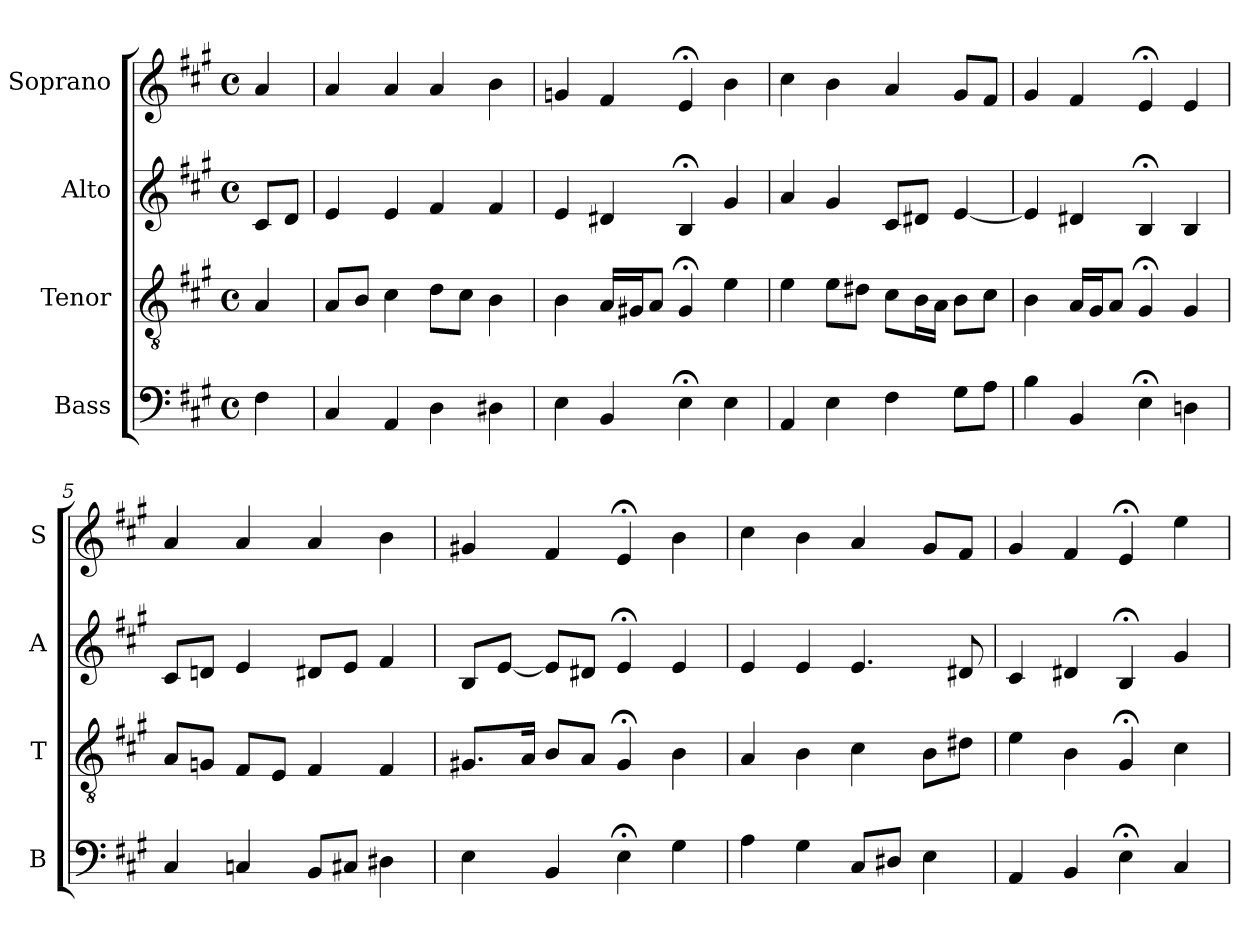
**kern	**kern	**kern	**kern
*part4	*part3	*part2	*part1
*staff4	*staff3	*staff2	*staff1
*I"Bass	*I"Tenor	*I"Alto	*I"Soprano
*I'B	*I'T	*I'A	*I'S
*clefF4	*clefGv2	*clefG2	*clefG2
*k[f#c#g#]	*k[f#c#g#]	*k[f#c#g#]	*k[f#c#g#]
*A:	*A:	*A:	*A:
*M4/4	*M4/4	*M4/4	*M4/4
*met(c)	*met(c)	*met(c)	*met(c)
*MM100	*MM100	*MM100	*MM100
=	=	=	=
4F#	4A	8c#L	4a
.	.	8dJ	.
=1	=1	=1	=1
4C#	8AL	4e	4a
.	8BJ	.	.
4AA	4c#	4e	4a
4D	8dL	4f#	4a
.	8c#J	.	.
4D#X	4B	4f#	4b
=2	=2	=2	=2
4E	4B	4e	4gn
4BB	16ALL	4d#X	4f#
.	16G#XJ	.	.
.	8AJ	.	.
4E;<	4G#;<	4B;<	4e;<
4E	4e	4g#	4b
=3	=3	=3	=3
4AA	4e	4a	4cc#
4E	8eL	4g#	4b
.	8d#XJ	.	.
4F#	8c#L	8c#L	4a
.	16BL	8d#XJ	.
.	16AJJ	.	.
8G#L	8BL	[4e	8g#L
8AJ	8c#J	.	8f#J
=4	=4	=4	=4
4Bi	4Bi	4ei]	4g#i
4BB	16ALL	4d#X	4f#
.	16G#J	.	.
.	8AJ	.	.
4E;<	4G#;<	4B;<	4e;<
4Dn	4G#	4B	4e
=5	=5	=5	=5
4C#	8AL	8c#L	4a
.	8GnJ	8dnJ	.
4Cn	8F#L	4e	4a
.	8EJ	.	.
8BBL	4F#	8d#XL	4a
8C#XJ	.	8eJ	.
4D#X	4F#	4f#	4b
=6	=6	=6	=6
4E	8.G#XL	8BL	4g#X
.	.	[8eJ	.
.	16AJk	.	.
4BB	8BL	8eL]	4f#
.	8AJ	8d#XJ	.
4E;<	4G#;<	4e;<	4e;<
4G#	4B	4e	4b
=7	=7	=7	=7
4A	4A	4e	4cc#
4G#	4B	4e	4b
8C#L	4c#	4.e	4a
8D#XJ	.	.	.
4E	8BL	.	8g#L
.	8d#XJ	8d#X	8f#J
=8	=8	=8	=8
4AA	4e	4c#	4g#
4BB	4B	4d#X	4f#
4E;<	4G#;<	4B;<	4e;<
4C#	4c#	4g#	4ee
=	=	=	=
*-	*-	*-	*-
